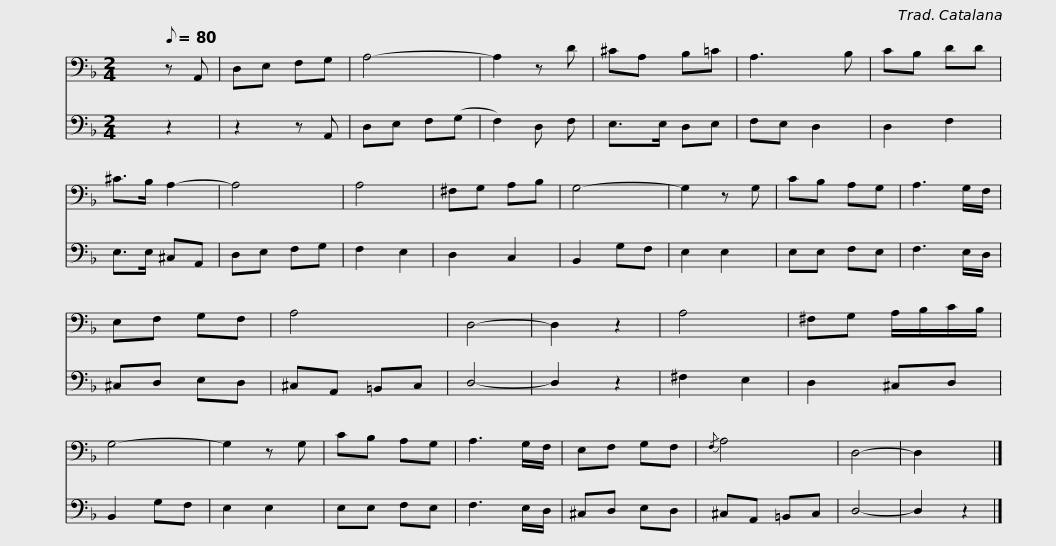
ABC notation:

X:1
%%score 1 2
L:1/8
M:2/4
I:linebreak $
K:F
V:1 bass
V:2 bass
V:1
 x2[Q:1/8=80] z A,, | D,E, F,G, | A,4- | A,2 z D | ^CA, B,=C | %5
 A,3 B, | CB, DD | ^C>B, A,2- | A,4 |$ A,4 | %10
 ^F,G, A,B, | G,4- | G,2 z G, | CB, A,G, | A,3 G,/F,/ | %15
 E,F, G,F, | A,4 | D,4- | D,2 z2 | A,4 |$ %20
 ^F,G, A,/B,/C/B,/ | G,4- | G,2 z G, | CB, A,G, | A,3 G,/F,/ | %25
 E,F, G,F, |{/F,} A,4 | D,4- | D,2 x2 |] %29
V:2
 x2 z2 | z2 z A,, | D,E, F,(G, | F,2) D, F, | E,>E, D,E, | %5
 F,E, D,2 | D,2 F,2 | E,>E, ^C,A,, | D,E, F,G, |$ F,2 E,2 | %10
 D,2 C,2 | B,,2 G,F, | E,2 E,2 | E,E, F,E, | F,3 E,/D,/ | %15
 ^C,D, E,D, | ^C,A,, =B,,C, | D,4- | D,2 z2 | ^F,2 E,2 |$ %20
 D,2 ^C,D, | B,,2 G,F, | E,2 E,2 | E,E, F,E, | F,3 E,/D,/ | %25
 ^C,D, E,D, | ^C,A,, =B,,C, | D,4- | D,2 z2 |] %29
